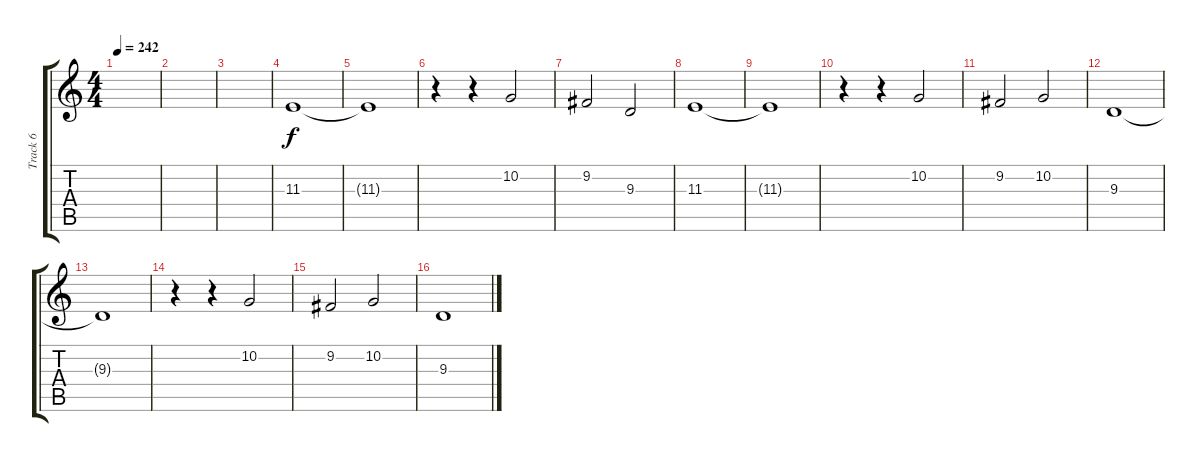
\track ("Track 6" "Track 6") {instrument lead6voice}
\staff {score tabs}
\tuning (D4 A3 F3 C3 G2 C2) {hide}
\ts (4 4)
\tempo 242
\clef g2
\ks c
|
|
|
11.3.1 |
11.3{t}.1 |
r.4 r.4 10.2.2 |
9.2.2 9.3.2 |
11.3.1 |
11.3{t}.1 |
r.4 r.4 10.2.2 |
9.2.2 10.2.2 |
9.3.1 |
9.3{t}.1 |
r.4 r.4 10.2.2 |
9.2.2 10.2.2 |
9.3.1
